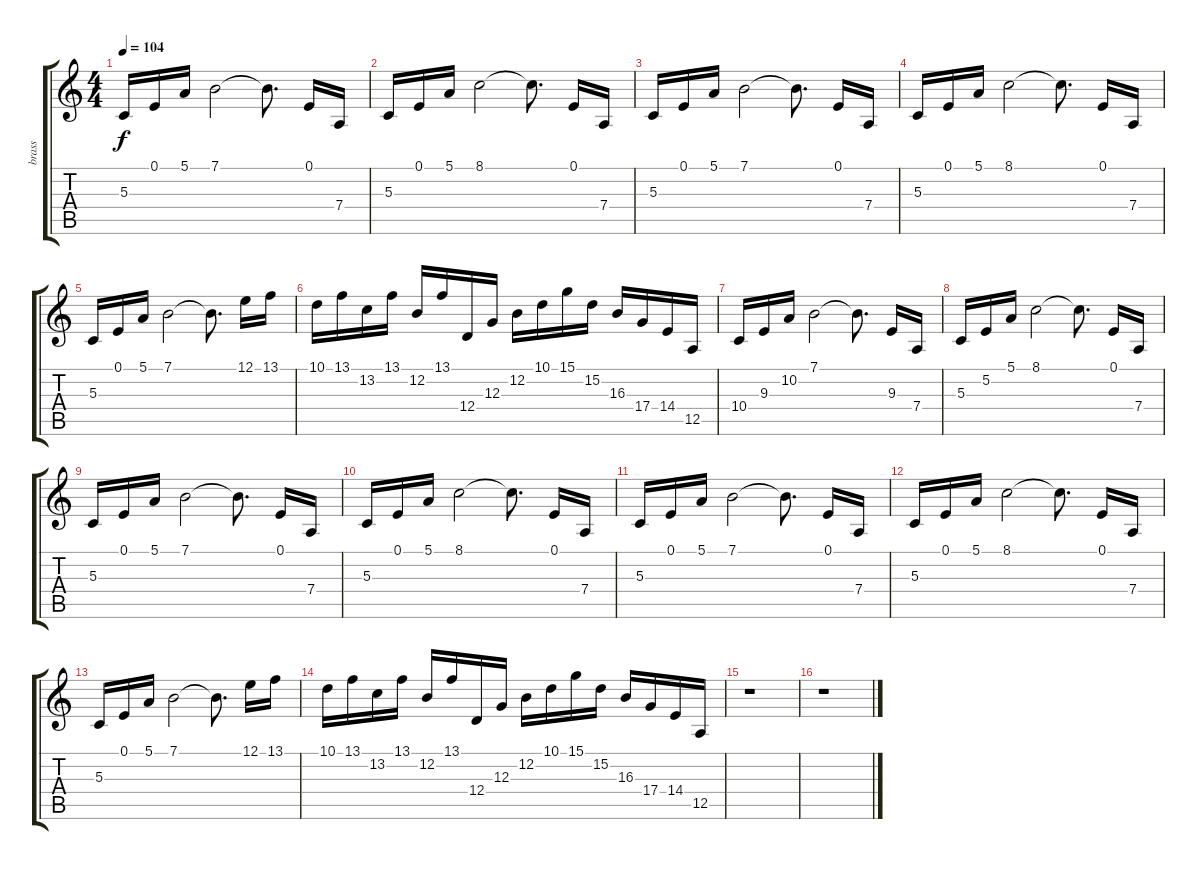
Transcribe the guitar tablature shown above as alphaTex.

\track ("brass" "brass") {instrument stringensemble1}
\staff {score tabs}
\tuning (E4 B3 G3 D3 A2 E2) {hide}
\ts (4 4)
\tempo 104
\clef g2
\ks c
5.3.16{dy f} 0.1.16 5.1.16 7.1.2 7.1{t}.8{d} 0.1.16 7.4.16 |
5.3.16 0.1.16 5.1.16 8.1.2 8.1{t}.8{d} 0.1.16 7.4.16 |
5.3.16 0.1.16 5.1.16 7.1.2 7.1{t}.8{d} 0.1.16 7.4.16 |
5.3.16 0.1.16 5.1.16 8.1.2 8.1{t}.8{d} 0.1.16 7.4.16 |
5.3.16 0.1.16 5.1.16 7.1.2 7.1{t}.8{d} 12.1.16 13.1.16 |
10.1.16 13.1.16 13.2.16 13.1.16 12.2.16 13.1.16 12.4.16 12.3.16 12.2.16 10.1.16 15.1.16 15.2.16 16.3.16 17.4.16 14.4.16 12.5.16 |
10.4.16 9.3.16 10.2.16 7.1.2 7.1{t}.8{d} 9.3.16 7.4.16 |
5.3.16 5.2.16 5.1.16 8.1.2 8.1{t}.8{d} 0.1.16 7.4.16 |
5.3.16 0.1.16 5.1.16 7.1.2 7.1{t}.8{d} 0.1.16 7.4.16 |
5.3.16 0.1.16 5.1.16 8.1.2 8.1{t}.8{d} 0.1.16 7.4.16 |
5.3.16 0.1.16 5.1.16 7.1.2 7.1{t}.8{d} 0.1.16 7.4.16 |
5.3.16 0.1.16 5.1.16 8.1.2 8.1{t}.8{d} 0.1.16 7.4.16 |
5.3.16 0.1.16 5.1.16 7.1.2 7.1{t}.8{d} 12.1.16 13.1.16 |
10.1.16 13.1.16 13.2.16 13.1.16 12.2.16 13.1.16 12.4.16 12.3.16 12.2.16 10.1.16 15.1.16 15.2.16 16.3.16 17.4.16 14.4.16 12.5.16 |
r.1 |
r.1
